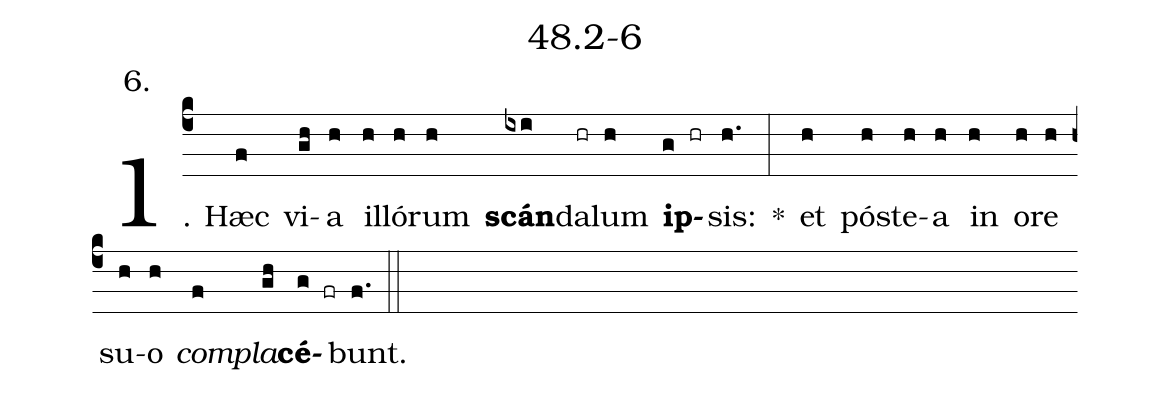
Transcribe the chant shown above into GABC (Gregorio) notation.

name: 48.2-6;
annotation: 6.;
%%
(c4)1. Hæc(f) vi(gh)a(h) il(h)ló(h)rum(h) <b>scán</b>(ixi)da(hr)lum(h) <b>ip</b>(g hr)sis:(h.) *(:) et(h) póst(h)e(h)a(h) in(h) o(h)re(h) su(h)o(h) <i>com</i>(f)<i>pla</i>(gh)<b>cé</b>(g fr)bunt.(f.) (::)


%E(h) u(h) o(f) u(gh) a(g) e.(f.) (::)
